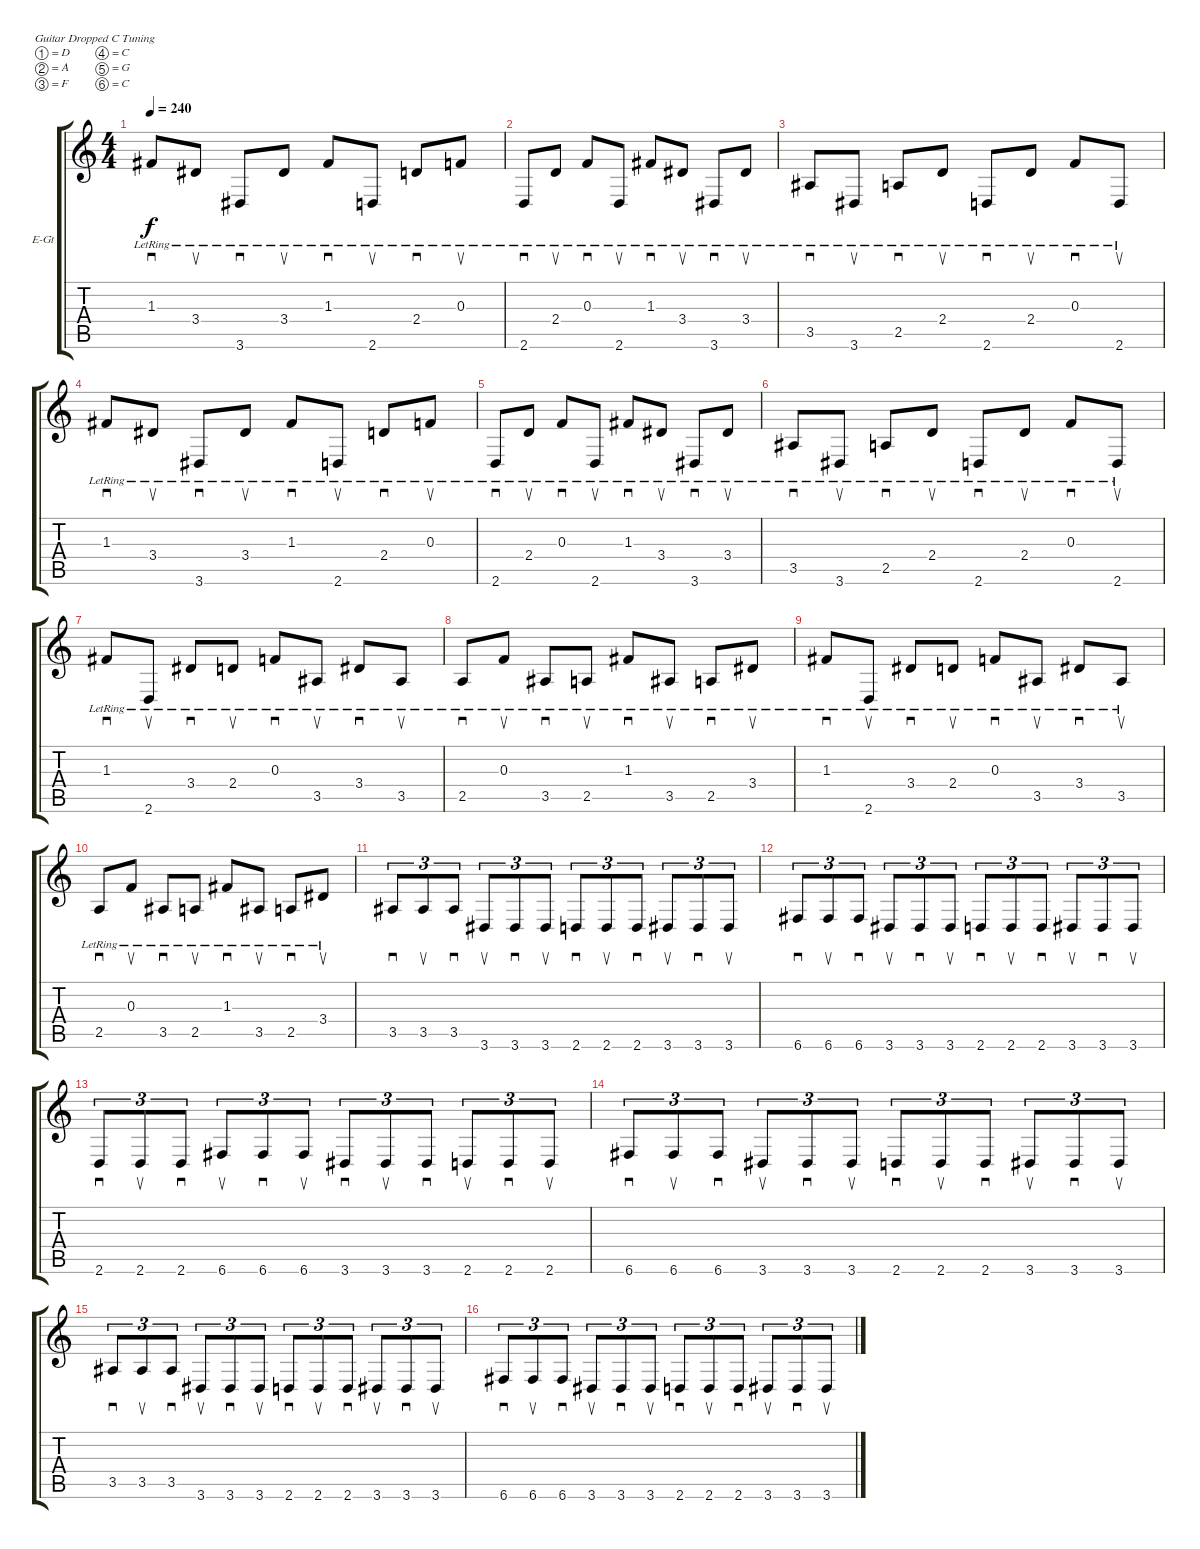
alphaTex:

\bracketExtendMode groupsimilarinstruments
\firstSystemTrackNameOrientation horizontal
\otherSystemsTrackNameOrientation horizontal
\track ("Electric Guitar 2" "E-Gt") {instrument distortionguitar}
\staff {score tabs}
\tuning (D4 A3 F3 C3 G2 C2)
\ts (4 4)
\tempo 240
\clef g2
\ks c
1.3{lr}.8{sd dy f} 3.4{lr}.8{su} 3.6{lr}.8{sd} 3.4{lr}.8{su} 1.3{lr}.8{sd} 2.6{lr}.8{su} 2.4{lr}.8{sd} 0.3{lr}.8{su} |
2.6{lr}.8{sd} 2.4{lr}.8{su} 0.3{lr}.8{sd} 2.6{lr}.8{su} 1.3{lr}.8{sd} 3.4{lr}.8{su} 3.6{lr}.8{sd} 3.4{lr}.8{su} |
3.5{lr}.8{sd} 3.6{lr}.8{su} 2.5{lr}.8{sd} 2.4{lr}.8{su} 2.6{lr}.8{sd} 2.4{lr}.8{su} 0.3{lr}.8{sd} 2.6{lr}.8{su} |
1.3{lr}.8{sd} 3.4{lr}.8{su} 3.6{lr}.8{sd} 3.4{lr}.8{su} 1.3{lr}.8{sd} 2.6{lr}.8{su} 2.4{lr}.8{sd} 0.3{lr}.8{su} |
2.6{lr}.8{sd} 2.4{lr}.8{su} 0.3{lr}.8{sd} 2.6{lr}.8{su} 1.3{lr}.8{sd} 3.4{lr}.8{su} 3.6{lr}.8{sd} 3.4{lr}.8{su} |
3.5{lr}.8{sd} 3.6{lr}.8{su} 2.5{lr}.8{sd} 2.4{lr}.8{su} 2.6{lr}.8{sd} 2.4{lr}.8{su} 0.3{lr}.8{sd} 2.6{lr}.8{su} |
1.3{lr}.8{sd} 2.6{lr}.8{su} 3.4{lr}.8{sd} 2.4{lr}.8{su} 0.3{lr}.8{sd} 3.5{lr}.8{su} 3.4{lr}.8{sd} 3.5{lr}.8{su} |
2.5{lr}.8{sd} 0.3{lr}.8{su} 3.5{lr}.8{sd} 2.5{lr}.8{su} 1.3{lr}.8{sd} 3.5{lr}.8{su} 2.5{lr}.8{sd} 3.4{lr}.8{su} |
1.3{lr}.8{sd} 2.6{lr}.8{su} 3.4{lr}.8{sd} 2.4{lr}.8{su} 0.3{lr}.8{sd} 3.5{lr}.8{su} 3.4{lr}.8{sd} 3.5{lr}.8{su} |
2.5{lr}.8{sd} 0.3{lr}.8{su} 3.5{lr}.8{sd} 2.5{lr}.8{su} 1.3{lr}.8{sd} 3.5{lr}.8{su} 2.5{lr}.8{sd} 3.4{lr}.8{su} |
3.5.8{sd tu (3 2)} 3.5.8{su tu (3 2)} 3.5.8{sd tu (3 2)} 3.6.8{su tu (3 2)} 3.6.8{sd tu (3 2)} 3.6.8{su tu (3 2)} 2.6.8{sd tu (3 2)} 2.6.8{su tu (3 2)} 2.6.8{sd tu (3 2)} 3.6.8{su tu (3 2)} 3.6.8{sd tu (3 2)} 3.6.8{su tu (3 2)} |
6.6.8{sd tu (3 2)} 6.6.8{su tu (3 2)} 6.6.8{sd tu (3 2)} 3.6.8{su tu (3 2)} 3.6.8{sd tu (3 2)} 3.6.8{su tu (3 2)} 2.6.8{sd tu (3 2)} 2.6.8{su tu (3 2)} 2.6.8{sd tu (3 2)} 3.6.8{su tu (3 2)} 3.6.8{sd tu (3 2)} 3.6.8{su tu (3 2)} |
2.6.8{sd tu (3 2)} 2.6.8{su tu (3 2)} 2.6.8{sd tu (3 2)} 6.6.8{su tu (3 2)} 6.6.8{sd tu (3 2)} 6.6.8{su tu (3 2)} 3.6.8{sd tu (3 2)} 3.6.8{su tu (3 2)} 3.6.8{sd tu (3 2)} 2.6.8{su tu (3 2)} 2.6.8{sd tu (3 2)} 2.6.8{su tu (3 2)} |
6.6.8{sd tu (3 2)} 6.6.8{su tu (3 2)} 6.6.8{sd tu (3 2)} 3.6.8{su tu (3 2)} 3.6.8{sd tu (3 2)} 3.6.8{su tu (3 2)} 2.6.8{sd tu (3 2)} 2.6.8{su tu (3 2)} 2.6.8{sd tu (3 2)} 3.6.8{su tu (3 2)} 3.6.8{sd tu (3 2)} 3.6.8{su tu (3 2)} |
3.5.8{sd tu (3 2)} 3.5.8{su tu (3 2)} 3.5.8{sd tu (3 2)} 3.6.8{su tu (3 2)} 3.6.8{sd tu (3 2)} 3.6.8{su tu (3 2)} 2.6.8{sd tu (3 2)} 2.6.8{su tu (3 2)} 2.6.8{sd tu (3 2)} 3.6.8{su tu (3 2)} 3.6.8{sd tu (3 2)} 3.6.8{su tu (3 2)} |
6.6.8{sd tu (3 2)} 6.6.8{su tu (3 2)} 6.6.8{sd tu (3 2)} 3.6.8{su tu (3 2)} 3.6.8{sd tu (3 2)} 3.6.8{su tu (3 2)} 2.6.8{sd tu (3 2)} 2.6.8{su tu (3 2)} 2.6.8{sd tu (3 2)} 3.6.8{su tu (3 2)} 3.6.8{sd tu (3 2)} 3.6.8{su tu (3 2)}
